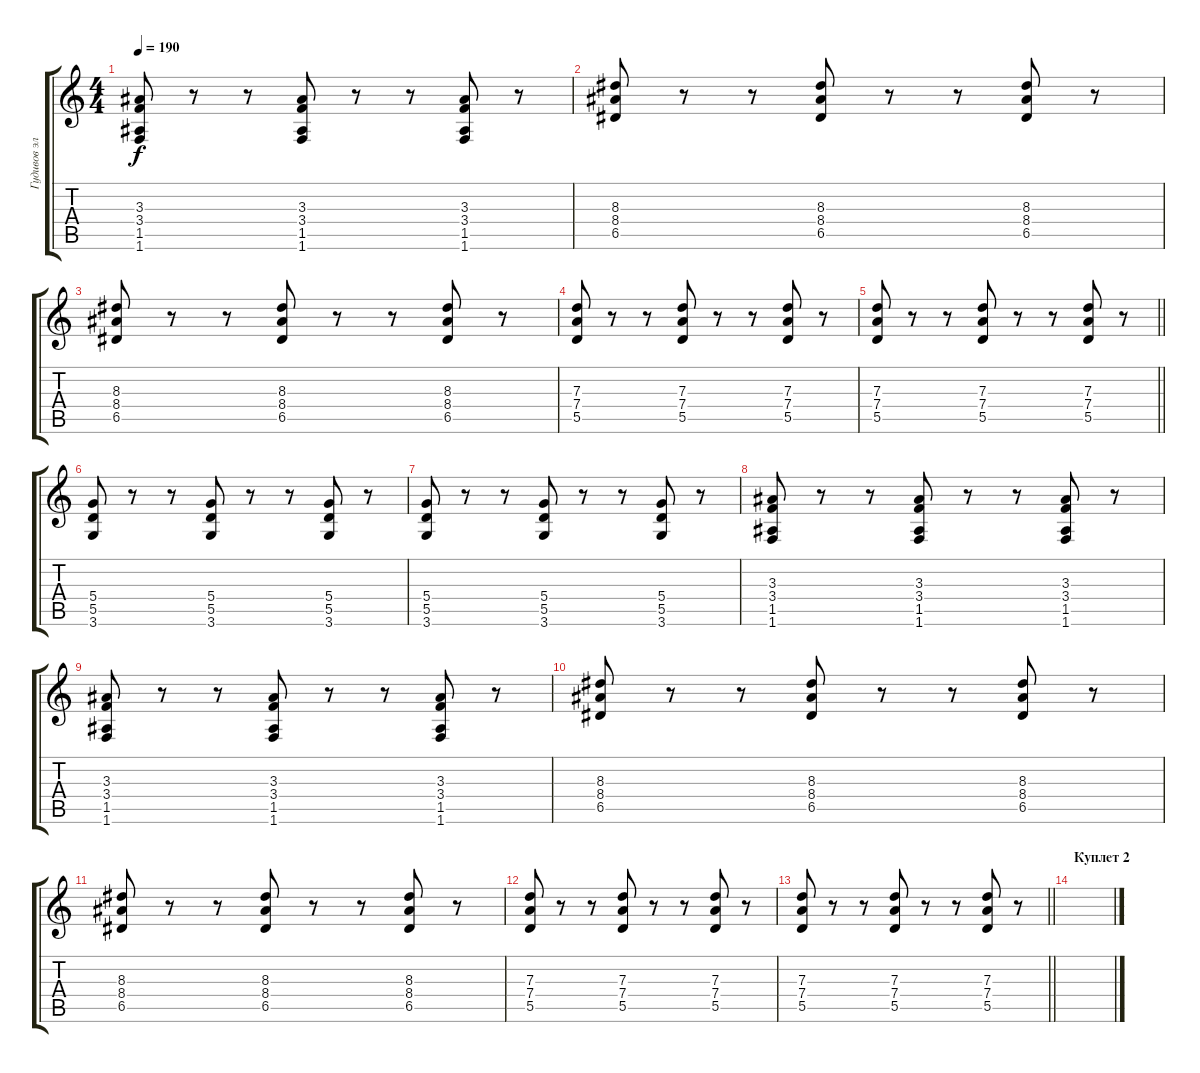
\track ("Гудивов электро" "Гудивов эл") {instrument distortionguitar}
\staff {score tabs}
\tuning (E4 B3 G3 D3 A2 E2) {hide}
\ts (4 4)
\tempo 190
\clef g2
\ks c
(3.3 3.4 1.5 1.6).8{dy f} r.8 r.8 (3.3 3.4 1.5 1.6).8 r.8 r.8 (3.3 3.4 1.5 1.6).8 r.8 |
(8.3 8.4 6.5).8 r.8 r.8 (8.3 8.4 6.5).8 r.8 r.8 (8.3 8.4 6.5).8 r.8 |
(8.3 8.4 6.5).8 r.8 r.8 (8.3 8.4 6.5).8 r.8 r.8 (8.3 8.4 6.5).8 r.8 |
(7.3 7.4 5.5).8 r.8 r.8 (7.3 7.4 5.5).8 r.8 r.8 (7.3 7.4 5.5).8 r.8 |
\barLineRight lightlight
(7.3 7.4 5.5).8 r.8 r.8 (7.3 7.4 5.5).8 r.8 r.8 (7.3 7.4 5.5).8 r.8 |
(5.4 5.5 3.6).8 r.8 r.8 (5.4 5.5 3.6).8 r.8 r.8 (5.4 5.5 3.6).8 r.8 |
(5.4 5.5 3.6).8 r.8 r.8 (5.4 5.5 3.6).8 r.8 r.8 (5.4 5.5 3.6).8 r.8 |
(3.3 3.4 1.5 1.6).8 r.8 r.8 (3.3 3.4 1.5 1.6).8 r.8 r.8 (3.3 3.4 1.5 1.6).8 r.8 |
(3.3 3.4 1.5 1.6).8 r.8 r.8 (3.3 3.4 1.5 1.6).8 r.8 r.8 (3.3 3.4 1.5 1.6).8 r.8 |
(8.3 8.4 6.5).8 r.8 r.8 (8.3 8.4 6.5).8 r.8 r.8 (8.3 8.4 6.5).8 r.8 |
(8.3 8.4 6.5).8 r.8 r.8 (8.3 8.4 6.5).8 r.8 r.8 (8.3 8.4 6.5).8 r.8 |
(7.3 7.4 5.5).8 r.8 r.8 (7.3 7.4 5.5).8 r.8 r.8 (7.3 7.4 5.5).8 r.8 |
\barLineRight lightlight
(7.3 7.4 5.5).8 r.8 r.8 (7.3 7.4 5.5).8 r.8 r.8 (7.3 7.4 5.5).8 r.8 |
\section ("" "Куплет 2")
